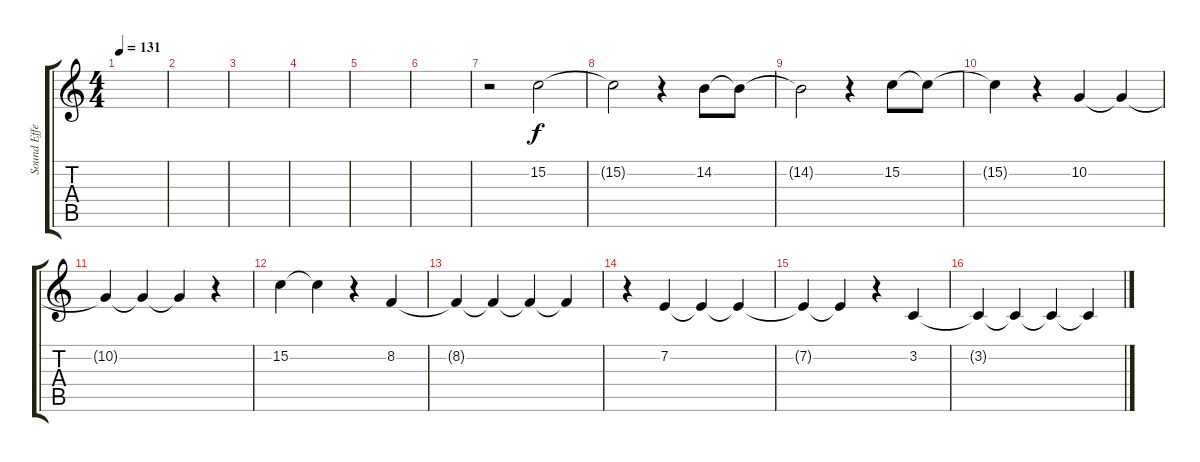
\track ("Sound Effects" "Sound Effe") {instrument pad5bowed}
\staff {score tabs}
\tuning (D4 A3 F3 C3 G2 C2) {hide}
\ts (4 4)
\tempo 131
\clef g2
\ks c
|
|
|
|
|
|
r.2 15.2.2{volume 0} |
15.2{t}.2 r.4 14.2.8{volume 8} 14.2{t}.8{volume 0} |
14.2{t}.2 r.4 15.2.8{volume 8} 15.2{t}.8{volume 0} |
15.2{t}.4 r.4 10.2.4{volume 8} 10.2{t}.4{volume 0} |
10.2{t}.4 10.2{t}.4 10.2{t}.4 r.4 |
15.2.4{volume 8} 15.2{t}.4{volume 0} r.4 8.2.4{volume 8} |
8.2{t}.4{volume 0} 8.2{t}.4 8.2{t}.4 8.2{t}.4 |
r.4 7.2.4{volume 8} 7.2{t}.4{volume 0} 7.2{t}.4 |
7.2{t}.4 7.2{t}.4 r.4 3.2.4{volume 8} |
3.2{t}.4{volume 0} 3.2{t}.4 3.2{t}.4 3.2{t}.4
